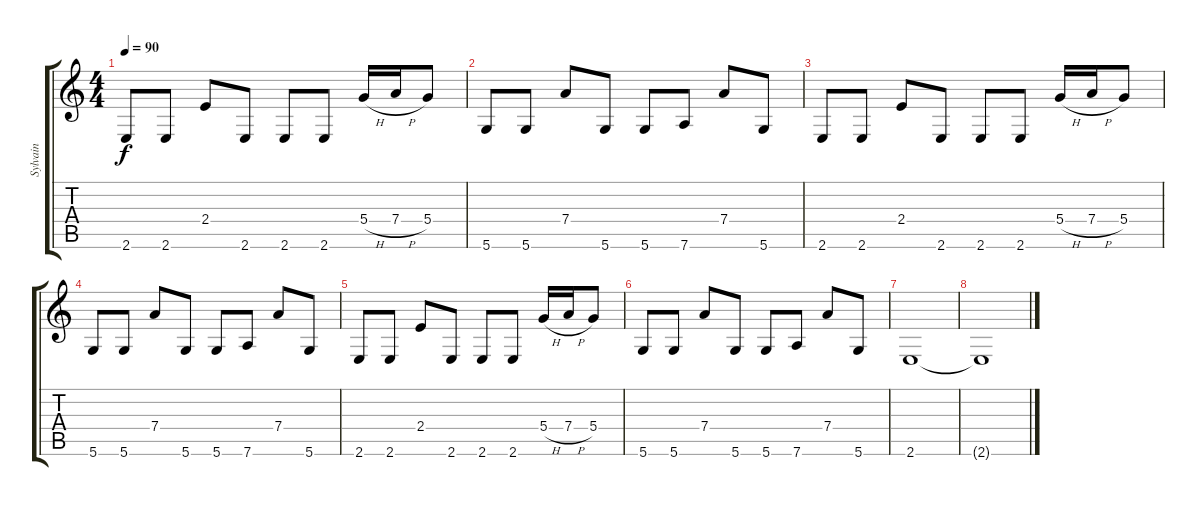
\track ("Sylvain" "Sylvain") {instrument distortionguitar}
\staff {score tabs}
\tuning (E4 B3 G3 D3 A2 D2) {hide}
\ts (4 4)
\tempo 90
\clef g2
\ks c
2.6.8{dy f} 2.6.8 2.4.8 2.6.8 2.6.8 2.6.8 5.4{h}.16 7.4{h}.16 5.4.8 |
5.6.8 5.6.8 7.4.8 5.6.8 5.6.8 7.6.8 7.4.8 5.6.8 |
2.6.8 2.6.8 2.4.8 2.6.8 2.6.8 2.6.8 5.4{h}.16 7.4{h}.16 5.4.8 |
5.6.8 5.6.8 7.4.8 5.6.8 5.6.8 7.6.8 7.4.8 5.6.8 |
2.6.8 2.6.8 2.4.8 2.6.8 2.6.8 2.6.8 5.4{h}.16 7.4{h}.16 5.4.8 |
5.6.8 5.6.8 7.4.8 5.6.8 5.6.8 7.6.8 7.4.8 5.6.8 |
2.6.1 |
2.6{t}.1
